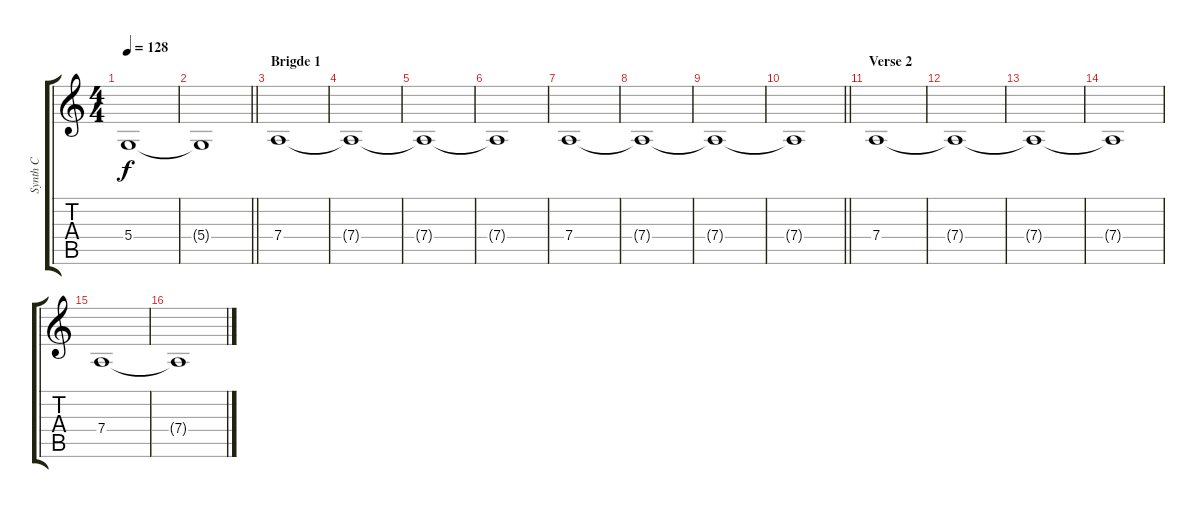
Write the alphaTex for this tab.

\track ("Synth C" "Synth C") {instrument pad2warm}
\staff {score tabs}
\tuning (E4 B3 G3 D3 A2 E2) {hide}
\ts (4 4)
\tempo 128
\clef g2
\ks c
5.4.1{dy f} |
\barLineRight lightlight
5.4{t}.1 |
\section ("" "Brigde 1")
7.4.1 |
7.4{t}.1 |
7.4{t}.1 |
7.4{t}.1 |
7.4.1 |
7.4{t}.1 |
7.4{t}.1 |
\barLineRight lightlight
7.4{t}.1 |
\section ("" "Verse 2")
7.4.1 |
7.4{t}.1 |
7.4{t}.1 |
7.4{t}.1 |
7.4.1 |
7.4{t}.1
